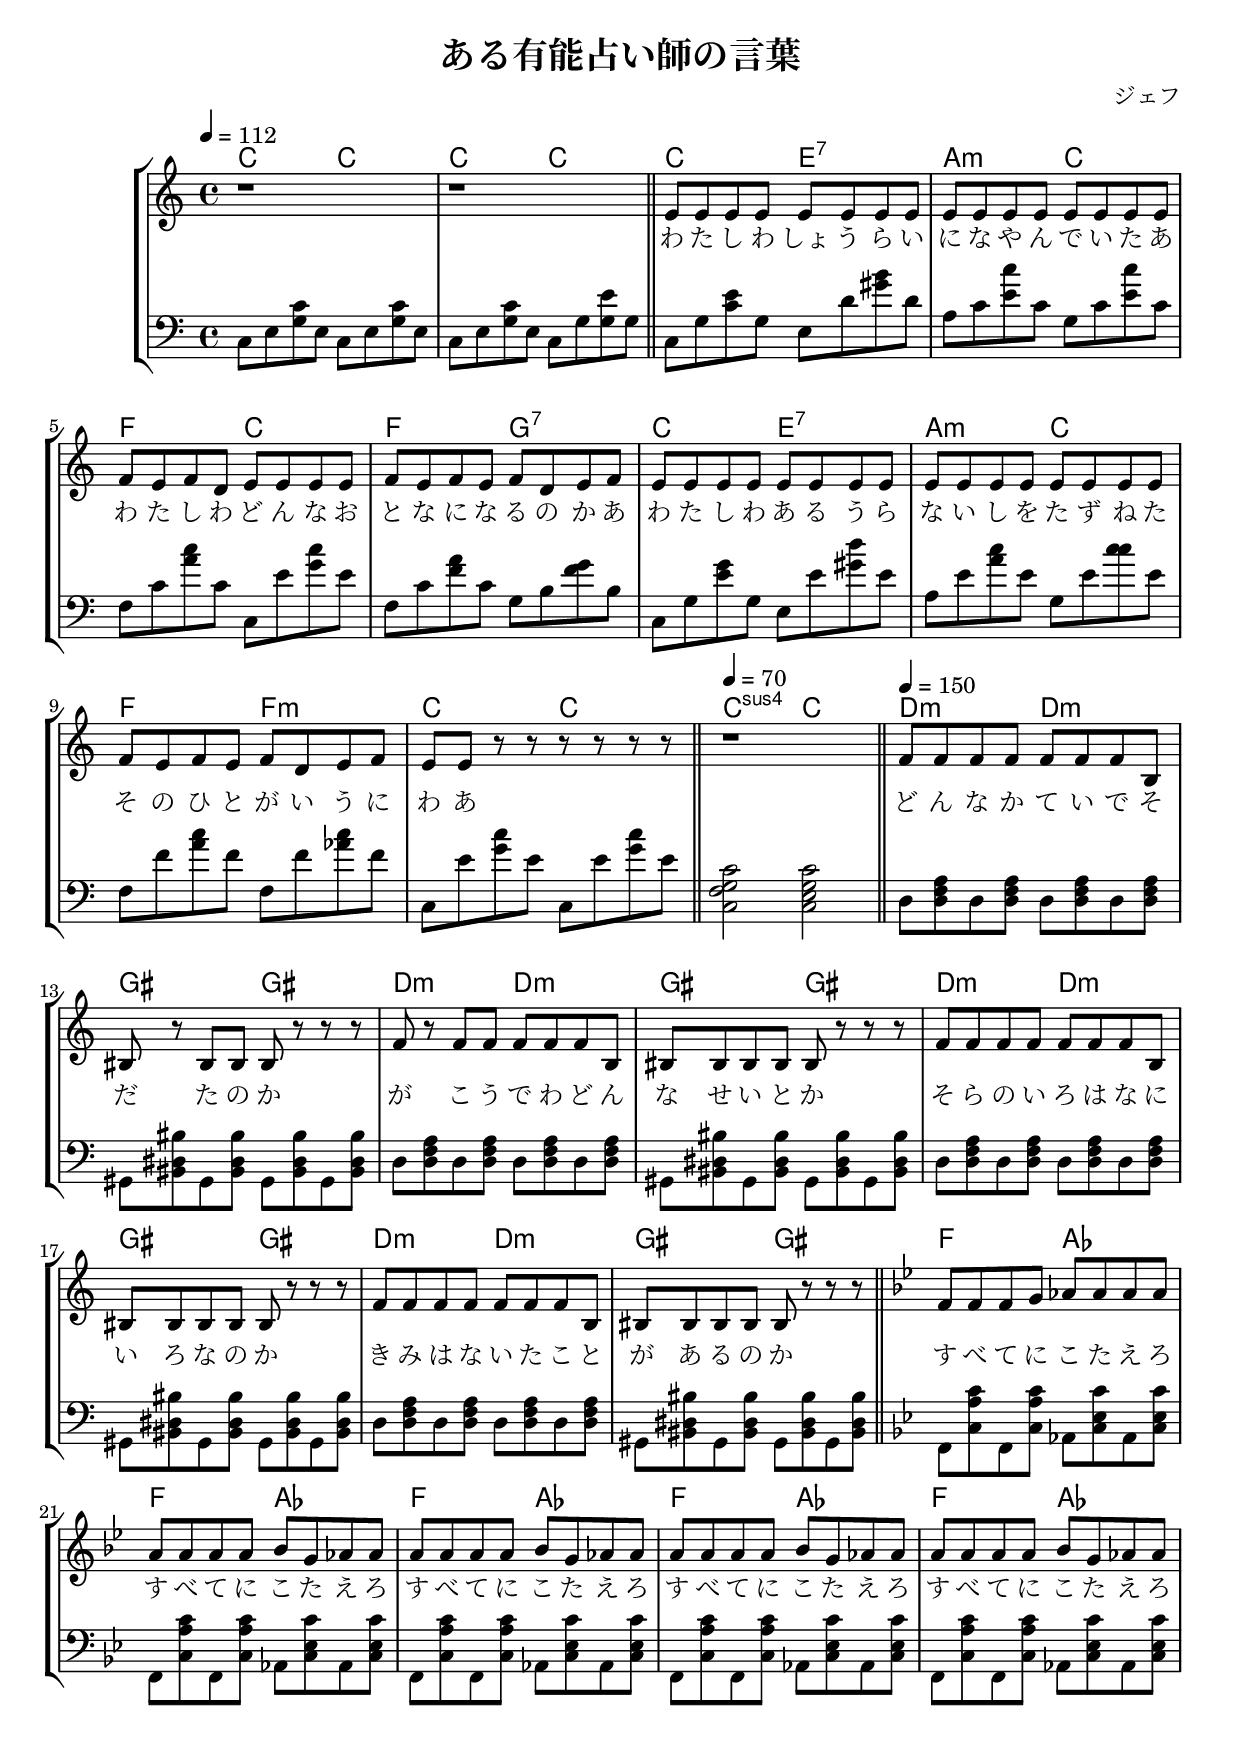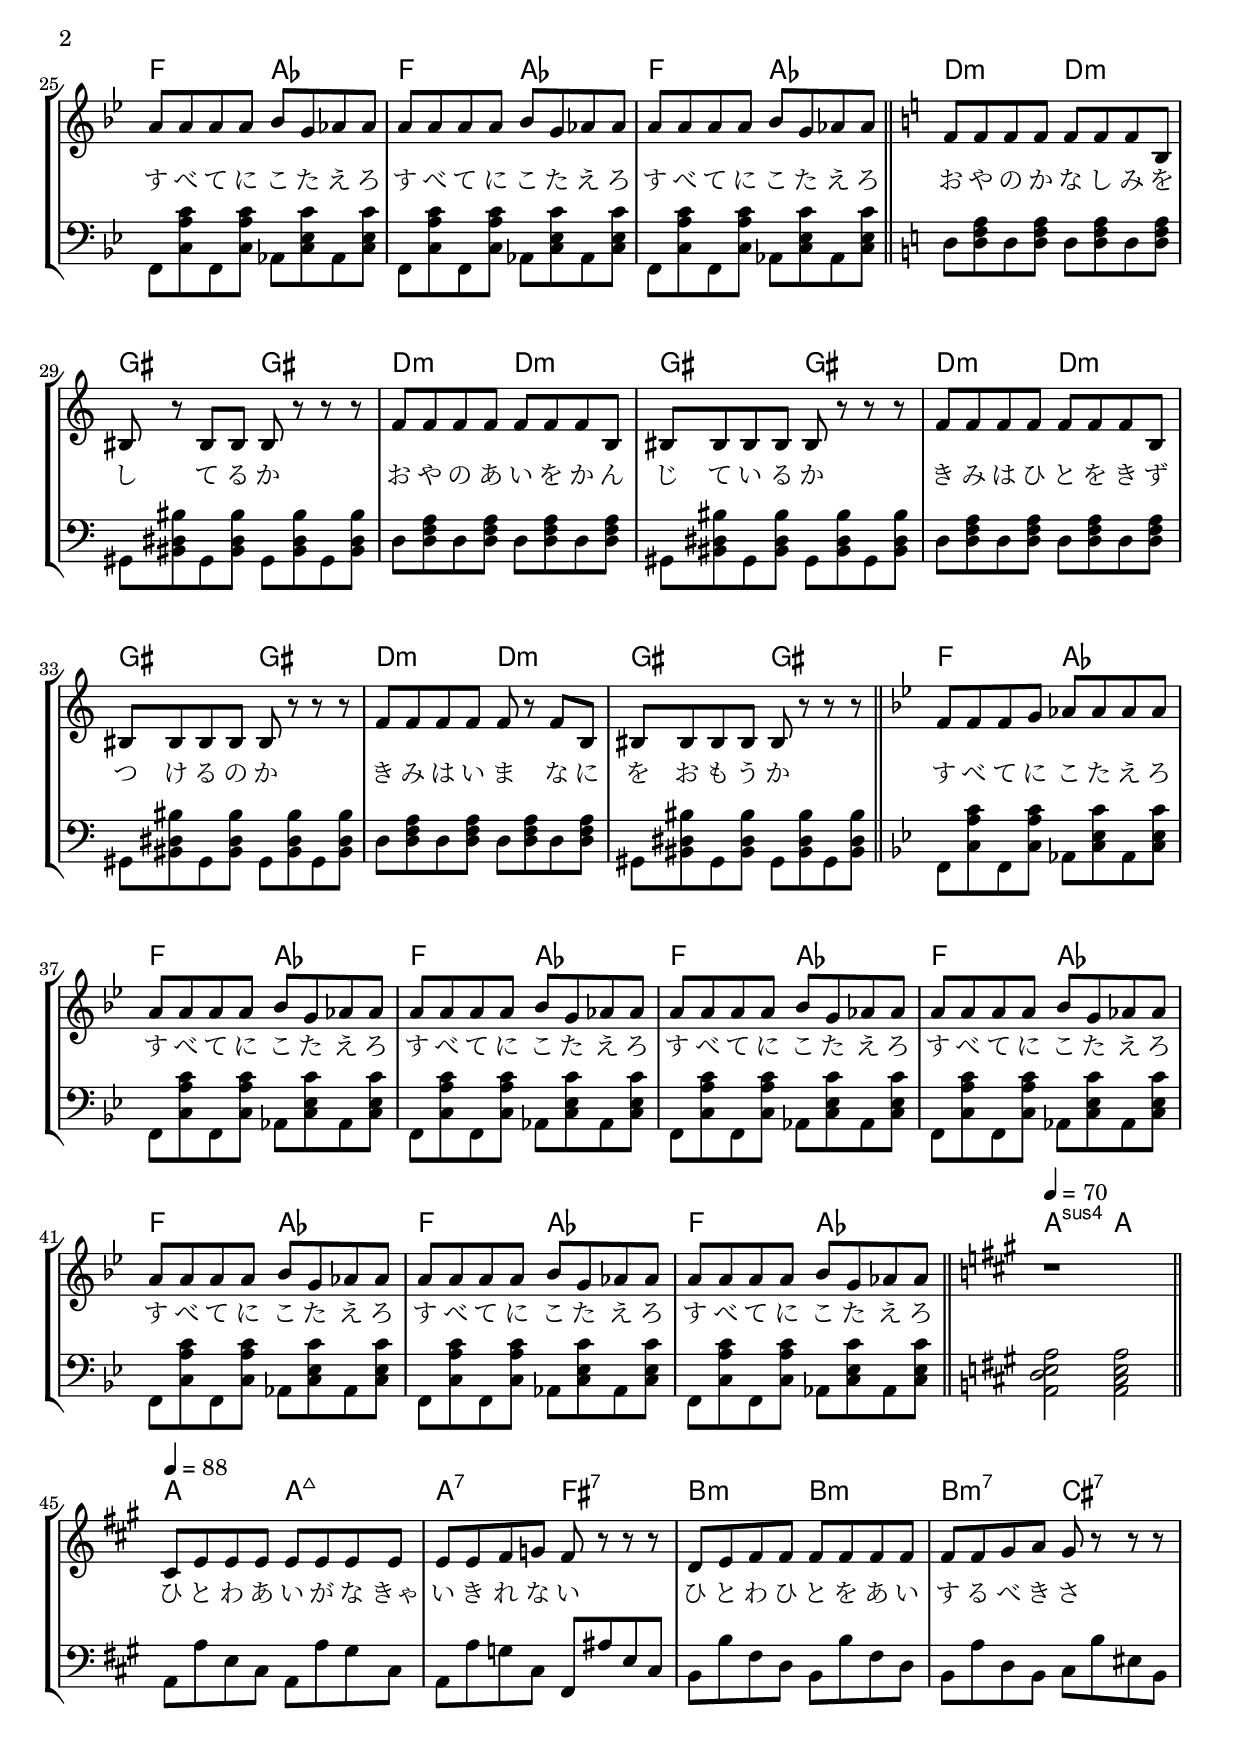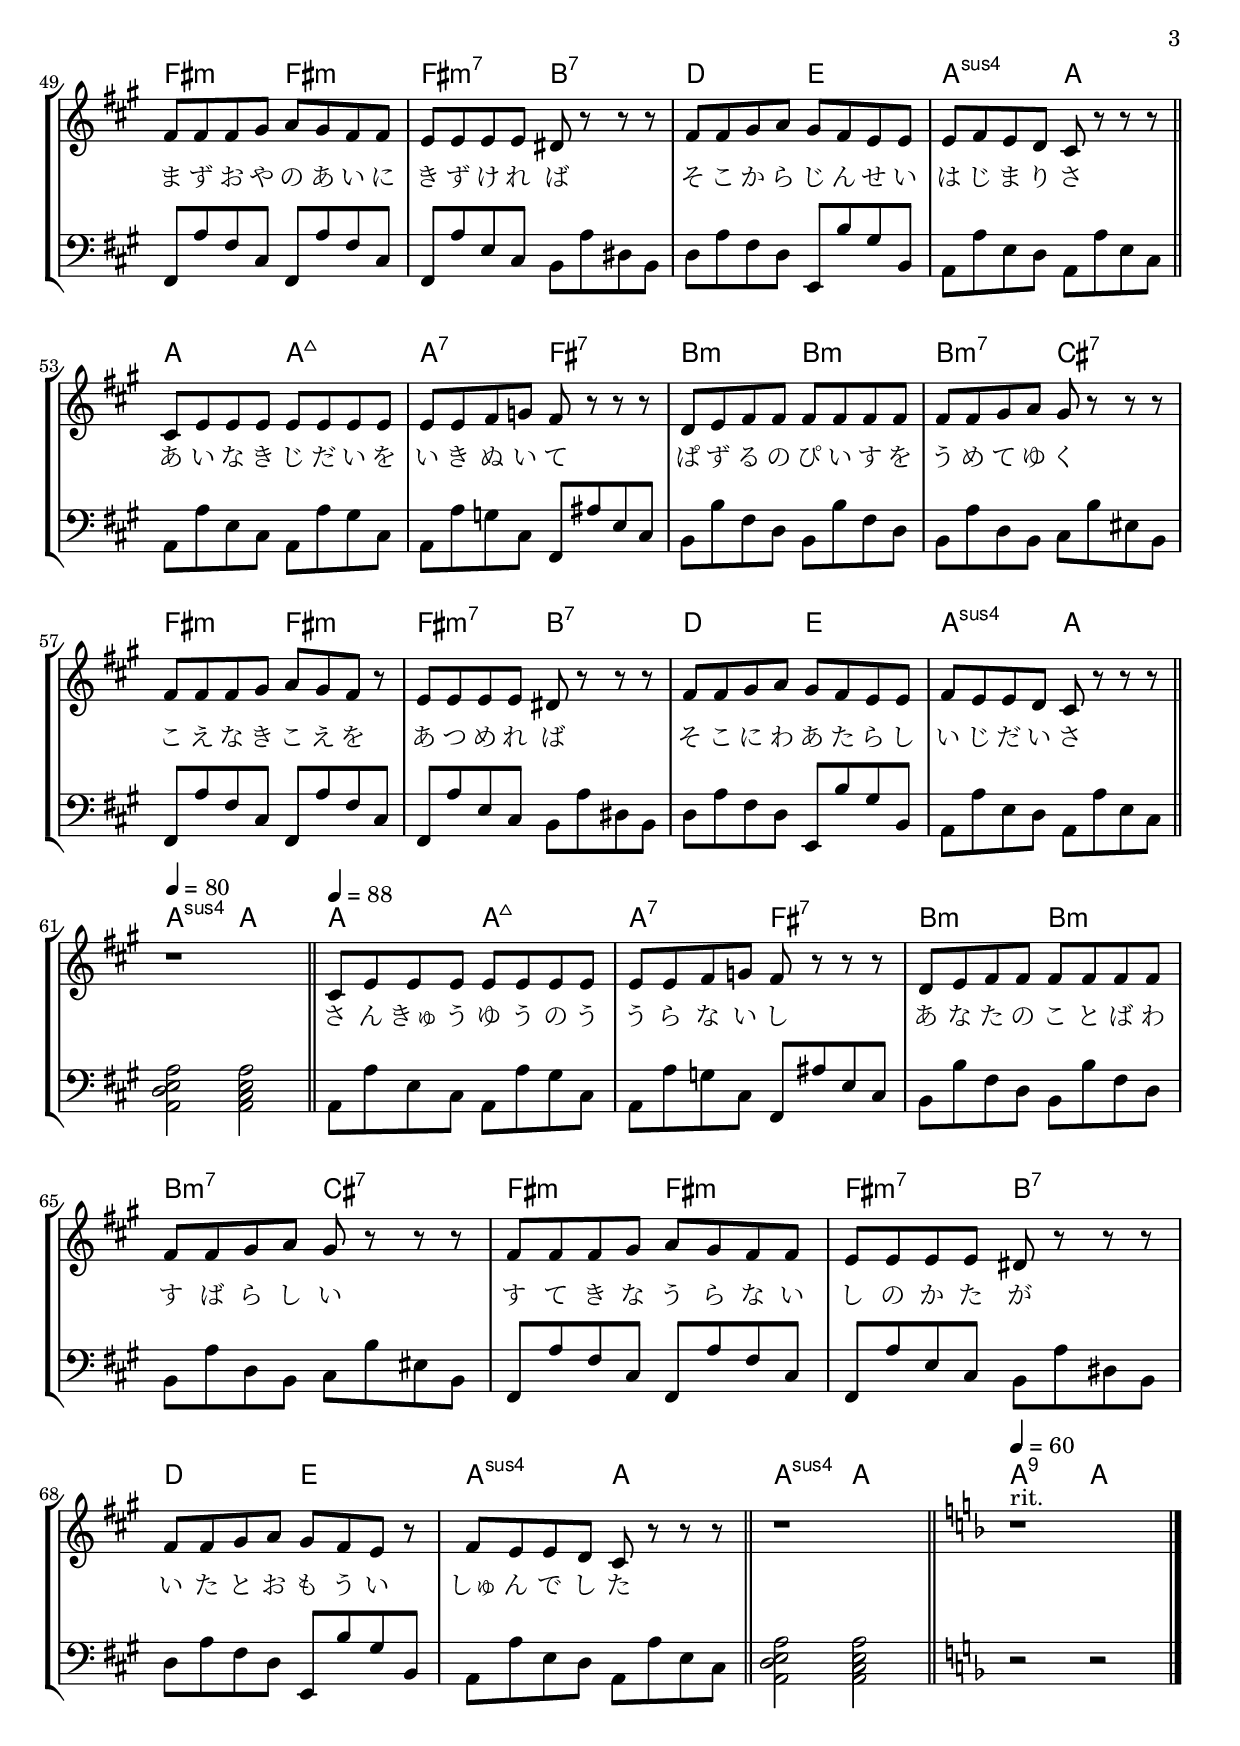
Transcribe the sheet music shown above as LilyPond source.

\version "2.12.1"

\header {
	title = \markup {ある有能占い師の言葉}
	composer = \markup \center-column {ジェフ}
}

harmony = \chordmode {
	c2 c c c 

	c e:7 a:m c f c f g:7 c e:7 a:m c f f:m c c 

	c:sus4 c 

	d:m d:m gis gis d:m d:m gis gis d:m d:m gis gis d:m d:m gis gis 

	f as f as f as f as f as f as f as f as 

	d:m d:m gis gis d:m d:m gis gis d:m d:m gis gis d:m d:m gis gis 

	f as f as f as f as f as f as f as f as 

	a:sus4 a 

	a a:maj7 a:7 fis:7 b:m b:m b:min7 cis:7 fis:m fis:m fis:min7 b:7 d e a:sus4 a 

	a a:maj7 a:7 fis:7 b:m b:m b:min7 cis:7 fis:m fis:m fis:min7 b:7 d e a:sus4 a 

	a:sus4 a 

	a a:maj7 a:7 fis:7 b:m b:m b:min7 cis:7 fis:m fis:m fis:min7 b:7 d e a:sus4 a 

	a:sus4 a 

	a:9 a 
}

melody = {
	\key c \major
	\tempo 4 = 112
	r1 | r1   
	\set Staff.midiInstrument = #"fss0.35"
	 e'8  e'8  e'8  e'8  e'8  e'8  e'8  e'8 
	e'8  e'8  e'8  e'8  e'8  e'8  e'8  e'8 
	f'8  e'8  f'8  d'8  e'8  e'8  e'8  e'8 
	f'8  e'8  f'8  e'8  f'8  d'8  e'8  f'8 
	e'8  e'8  e'8  e'8  e'8  e'8  e'8  e'8 
	e'8  e'8  e'8  e'8  e'8  e'8  e'8  e'8 
	f'8  e'8  f'8  e'8  f'8  d'8  e'8  f'8 
	e'8  e'8  r8  r8  r8  r8  r8  r8
	\tempo 4 = 70
	r1   
	\set Staff.midiInstrument = #"fss0.6"
		\tempo 4 = 150
 f'8  f'8  f'8  f'8  f'8  f'8  f'8  b8 
	bis8  r8  bis8  bis8  bis8  r8  r8  r8 
	f'8  r8  f'8  f'8  f'8  f'8  f'8  b8 
	bis8  bis8  bis8  bis8  bis8  r8  r8  r8 
	f'8  f'8  f'8  f'8  f'8  f'8  f'8  b8 
	bis8  bis8  bis8  bis8  bis8  r8  r8  r8 
	f'8  f'8  f'8  f'8  f'8  f'8  f'8  b8 
	bis8  bis8  bis8  bis8  bis8  r8  r8  r8
	\set Staff.midiInstrument = #"fss0.6"
		\key bes \major
 f'8  f'8  f'8  g'8  as'8  as'8  as'8  as'8 
	a'8  a'8  a'8  a'8  bes'8  g'8  as'8  as'8 
	a'8  a'8  a'8  a'8  bes'8  g'8  as'8  as'8 
	a'8  a'8  a'8  a'8  bes'8  g'8  as'8  as'8 
	a'8  a'8  a'8  a'8  bes'8  g'8  as'8  as'8 
	a'8  a'8  a'8  a'8  bes'8  g'8  as'8  as'8 
	a'8  a'8  a'8  a'8  bes'8  g'8  as'8  as'8 
	a'8  a'8  a'8  a'8  bes'8  g'8  as'8  as'8
	\set Staff.midiInstrument = #"fss0.6"
		\key c \major
 f'8  f'8  f'8  f'8  f'8  f'8  f'8  b8 
	bis8  r8  bis8  bis8  bis8  r8  r8  r8 
	f'8  f'8  f'8  f'8  f'8  f'8  f'8  b8 
	bis8  bis8  bis8  bis8  bis8  r8  r8  r8 
	f'8  f'8  f'8  f'8  f'8  f'8  f'8  b8 
	bis8  bis8  bis8  bis8  bis8  r8  r8  r8 
	f'8  f'8  f'8  f'8  f'8  r8  f'8  b8 
	bis8  bis8  bis8  bis8  bis8  r8  r8  r8
	\set Staff.midiInstrument = #"fss0.6"
		\key bes \major
 f'8  f'8  f'8  g'8  as'8  as'8  as'8  as'8 
	a'8  a'8  a'8  a'8  bes'8  g'8  as'8  as'8 
	a'8  a'8  a'8  a'8  bes'8  g'8  as'8  as'8 
	a'8  a'8  a'8  a'8  bes'8  g'8  as'8  as'8 
	a'8  a'8  a'8  a'8  bes'8  g'8  as'8  as'8 
	a'8  a'8  a'8  a'8  bes'8  g'8  as'8  as'8 
	a'8  a'8  a'8  a'8  bes'8  g'8  as'8  as'8 
	a'8  a'8  a'8  a'8  bes'8  g'8  as'8  as'8
	\key a \major
	\tempo 4 = 70
	r1   
	\set Staff.midiInstrument = #"fss0.5"
		\tempo 4 = 88
 cis'8  e'8  e'8  e'8  e'8  e'8  e'8  e'8 
	e'8  e'8  fis'8  g'8  fis'8  r8  r8  r8 
	d'8  e'8  fis'8  fis'8  fis'8  fis'8  fis'8  fis'8 
	fis'8  fis'8  gis'8  a'8  gis'8  r8  r8  r8 
	fis'8  fis'8  fis'8  gis'8  a'8  gis'8  fis'8  fis'8 
	e'8  e'8  e'8  e'8  dis'8  r8  r8  r8 
	fis'8  fis'8  gis'8  a'8  gis'8  fis'8  e'8  e'8 
	e'8  fis'8  e'8  d'8  cis'8  r8  r8  r8
	\set Staff.midiInstrument = #"fss0.5"
	 cis'8  e'8  e'8  e'8  e'8  e'8  e'8  e'8 
	e'8  e'8  fis'8  g'8  fis'8  r8  r8  r8 
	d'8  e'8  fis'8  fis'8  fis'8  fis'8  fis'8  fis'8 
	fis'8  fis'8  gis'8  a'8  gis'8  r8  r8  r8 
	fis'8  fis'8  fis'8  gis'8  a'8  gis'8  fis'8  r8 
	e'8  e'8  e'8  e'8  dis'8  r8  r8  r8 
	fis'8  fis'8  gis'8  a'8  gis'8  fis'8  e'8  e'8 
	fis'8  e'8  e'8  d'8  cis'8  r8  r8  r8
	\tempo 4 = 80
	r1   
	\set Staff.midiInstrument = #"fss0.35"
		\tempo 4 = 88
 cis'8  e'8  e'8  e'8  e'8  e'8  e'8  e'8 
	e'8  e'8  fis'8  g'8  fis'8  r8  r8  r8 
	d'8  e'8  fis'8  fis'8  fis'8  fis'8  fis'8  fis'8 
	fis'8  fis'8  gis'8  a'8  gis'8  r8  r8  r8 
	fis'8  fis'8  fis'8  gis'8  a'8  gis'8  fis'8  fis'8 
	e'8  e'8  e'8  e'8  dis'8  r8  r8  r8 
	fis'8  fis'8  gis'8  a'8  gis'8  fis'8  e'8  r8 
	fis'8  e'8  e'8  d'8  cis'8  r8  r8  r8
	r1   
	\key f \major
	\tempo 4 = 60
	r1^"rit." \bar "|."
}

words = \lyricmode {
	
	わ  た  し  わ  しょ  う  ら  い  に  な  や  ん  で  い  た  あ  わ  た  し  わ  ど  ん  な  お  と  な  に  な  る  の  か  あ  わ  た  し  わ  あ  る  う  ら  な  い  し  を  た  ず  ね  た  そ  の  ひ  と  が  い  う  に  わ  あ  
	
	ど  ん  な  か  て  い  で  そ  だ  た  の  か  が  こ  う  で  わ  ど  ん  な  せ  い  と  か  そ  ら  の  い  ろ  は  な  に  い  ろ  な  の  か  き  み  は  な  い  た  こ  と  が  あ  る  の  か  
	す  べ  て  に  こ  た  え  ろ  す  べ  て  に  こ  た  え  ろ  す  べ  て  に  こ  た  え  ろ  す  べ  て  に  こ  た  え  ろ  す  べ  て  に  こ  た  え  ろ  す  べ  て  に  こ  た  え  ろ  す  べ  て  に  こ  た  え  ろ  す  べ  て  に  こ  た  え  ろ  
	お  や  の  か  な  し  み  を  し  て  る  か  お  や  の  あ  い  を  か  ん  じ  て  い  る  か  き  み  は  ひ  と  を  き  ず  つ  け  る  の  か  き  み  は  い  ま  な  に  を  お  も  う  か  
	す  べ  て  に  こ  た  え  ろ  す  べ  て  に  こ  た  え  ろ  す  べ  て  に  こ  た  え  ろ  す  べ  て  に  こ  た  え  ろ  す  べ  て  に  こ  た  え  ろ  す  べ  て  に  こ  た  え  ろ  す  べ  て  に  こ  た  え  ろ  す  べ  て  に  こ  た  え  ろ  
	
	ひ  と  わ  あ  い  が  な  きゃ  い  き  れ  な  い  ひ  と  わ  ひ  と  を  あ  い  す  る  べ  き  さ  ま  ず  お  や  の  あ  い  に  き  ず  け  れ  ば  そ  こ  か  ら  じ  ん  せ  い  は  じ  ま  り  さ  
	あ  い  な  き  じ  だ  い  を  い  き  ぬ  い  て  ぱ  ず  る  の  ぴ  い  す  を  う  め  て  ゆ  く  こ  え  な  き  こ  え  を  あ  つ  め  れ  ば  そ  こ  に  わ  あ  た  ら  し  い  じ  だ  い  さ  
	
	さ  ん  きゅ  う  ゆ  う  の  う  う  ら  な  い  し  あ  な  た  の  こ  と  ば  わ  す  ば  ら  し  い  す  て  き  な  う  ら  な  い  し  の  か  た  が  い  た  と  お  も  う  い  しゅ  ん  で  し  た  
	
	
}

tempochange = {
	\tempo 4 = 112
	r1 | r1 \bar "||"
	\tempo 4 = 112
	r1 | r1 | r1 | r1 | r1 | r1 | r1 | r1 \bar "||"
	\tempo 4 = 70
	r1 \bar "||"
	\tempo 4 = 150
	r1 | r1 | r1 | r1 | r1 | r1 | r1 | r1 \bar "||"
	\tempo 4 = 150
	r1 | r1 | r1 | r1 | r1 | r1 | r1 | r1 \bar "||"
	\tempo 4 = 150
	r1 | r1 | r1 | r1 | r1 | r1 | r1 | r1 \bar "||"
	\tempo 4 = 150
	r1 | r1 | r1 | r1 | r1 | r1 | r1 | r1 \bar "||"
	\tempo 4 = 70
	r1 \bar "||"
	\tempo 4 = 88
	r1 | r1 | r1 | r1 | r1 | r1 | r1 | r1 \bar "||"
	\tempo 4 = 88
	r1 | r1 | r1 | r1 | r1 | r1 | r1 | r1 \bar "||"
	\tempo 4 = 80
	r1 \bar "||"
	\tempo 4 = 88
	r1 | r1 | r1 | r1 | r1 | r1 | r1 | r1 \bar "||"
	\tempo 4 = 88
	r1 \bar "||"
	\tempo 4 = 60
	\tempo 4 = 45 r2 \tempo 4 = 40 r2 \bar "|."
}

mainacc = {
	\clef bass
	\set Staff.midiInstrument = #"Acoustic Guitar (steel)"
	\key c \major
	\tempo 4 = 112
	c8 e <g c'> e
	c8 e <g c'> e
	c8 e <g c'> e
	c8 g <g e'> g
	\bar "||"

	\set Staff.midiInstrument = #"Acoustic Guitar (steel)"
	c8 g <c' e'> g
	e8 d' <gis' b'> d'
	a8 c' <e' c''> c'
	g8 c' <e' c''> c'
	f8 c' <a' c''> c'
	c8 e' <g' c''> e'
	f8 c' <f' a'> c'
	g8 b <f' g'> b
	c8 g <e' g'> g
	e8 e' <gis' d''> e'
	a8 e' <a' c''> e'
	g8 e' <c'' c''> e'
	f8 f' <a' c''> f'
	f8 f' <as' c''> f'
	c8 e' <g' c''> e'
	c8 e' <g' c''> e'
	\bar "||"

	\set Staff.midiInstrument = #"Acoustic Guitar (steel)"
	\tempo 4 = 70
	<c f g c'>2
	<c e g c'>2
	\bar "||"

	\set Staff.midiInstrument = #"Distorted Guitar"
	\tempo 4 = 150
	d8 <d f a> d <d f a>
	d8 <d f a> d <d f a>
	gis,8 <bis, dis bis> gis, <bis, dis bis>
	gis,8 <bis, dis bis> gis, <bis, dis bis>
	d8 <d f a> d <d f a>
	d8 <d f a> d <d f a>
	gis,8 <bis, dis bis> gis, <bis, dis bis>
	gis,8 <bis, dis bis> gis, <bis, dis bis>
	d8 <d f a> d <d f a>
	d8 <d f a> d <d f a>
	gis,8 <bis, dis bis> gis, <bis, dis bis>
	gis,8 <bis, dis bis> gis, <bis, dis bis>
	d8 <d f a> d <d f a>
	d8 <d f a> d <d f a>
	gis,8 <bis, dis bis> gis, <bis, dis bis>
	gis,8 <bis, dis bis> gis, <bis, dis bis>
	\bar "||"

	\set Staff.midiInstrument = #"Distorted Guitar"
	\key bes \major
	f,8 <c a c'> f, <c a c'>
	as,8 <c es c'> as, <c es c'>
	f,8 <c a c'> f, <c a c'>
	as,8 <c es c'> as, <c es c'>
	f,8 <c a c'> f, <c a c'>
	as,8 <c es c'> as, <c es c'>
	f,8 <c a c'> f, <c a c'>
	as,8 <c es c'> as, <c es c'>
	f,8 <c a c'> f, <c a c'>
	as,8 <c es c'> as, <c es c'>
	f,8 <c a c'> f, <c a c'>
	as,8 <c es c'> as, <c es c'>
	f,8 <c a c'> f, <c a c'>
	as,8 <c es c'> as, <c es c'>
	f,8 <c a c'> f, <c a c'>
	as,8 <c es c'> as, <c es c'>
	\bar "||"

	\set Staff.midiInstrument = #"Distorted Guitar"
	\key c \major
	d8 <d f a> d <d f a>
	d8 <d f a> d <d f a>
	gis,8 <bis, dis bis> gis, <bis, dis bis>
	gis,8 <bis, dis bis> gis, <bis, dis bis>
	d8 <d f a> d <d f a>
	d8 <d f a> d <d f a>
	gis,8 <bis, dis bis> gis, <bis, dis bis>
	gis,8 <bis, dis bis> gis, <bis, dis bis>
	d8 <d f a> d <d f a>
	d8 <d f a> d <d f a>
	gis,8 <bis, dis bis> gis, <bis, dis bis>
	gis,8 <bis, dis bis> gis, <bis, dis bis>
	d8 <d f a> d <d f a>
	d8 <d f a> d <d f a>
	gis,8 <bis, dis bis> gis, <bis, dis bis>
	gis,8 <bis, dis bis> gis, <bis, dis bis>
	\bar "||"

	\set Staff.midiInstrument = #"Distorted Guitar"
	\key bes \major
	f,8 <c a c'> f, <c a c'>
	as,8 <c es c'> as, <c es c'>
	f,8 <c a c'> f, <c a c'>
	as,8 <c es c'> as, <c es c'>
	f,8 <c a c'> f, <c a c'>
	as,8 <c es c'> as, <c es c'>
	f,8 <c a c'> f, <c a c'>
	as,8 <c es c'> as, <c es c'>
	f,8 <c a c'> f, <c a c'>
	as,8 <c es c'> as, <c es c'>
	f,8 <c a c'> f, <c a c'>
	as,8 <c es c'> as, <c es c'>
	f,8 <c a c'> f, <c a c'>
	as,8 <c es c'> as, <c es c'>
	f,8 <c a c'> f, <c a c'>
	as,8 <c es c'> as, <c es c'>
	\bar "||"

	\set Staff.midiInstrument = #"Acoustic Guitar (steel)"
	\key a \major
	\tempo 4 = 70
	<a, d e a>2
	<a, cis e a>2
	\bar "||"

	\set Staff.midiInstrument = #"Acoustic Guitar (steel)"
	\tempo 4 = 88
	a,8 a e cis
	a,8 a gis cis
	a,8 a g cis
	fis,8 ais e cis
	b,8 b fis d
	b,8 b fis d
	b,8 a d b,
	cis8 b eis b,
	fis,8 a fis cis
	fis,8 a fis cis
	fis,8 a e cis
	b,8 a dis b,
	d8 a fis d
	e,8 b gis b,
	a,8 a e d
	a,8 a e cis
	\bar "||"

	\set Staff.midiInstrument = #"Acoustic Guitar (steel)"
	a,8 a e cis
	a,8 a gis cis
	a,8 a g cis
	fis,8 ais e cis
	b,8 b fis d
	b,8 b fis d
	b,8 a d b,
	cis8 b eis b,
	fis,8 a fis cis
	fis,8 a fis cis
	fis,8 a e cis
	b,8 a dis b,
	d8 a fis d
	e,8 b gis b,
	a,8 a e d
	a,8 a e cis
	\bar "||"

	\set Staff.midiInstrument = #"Viola"
	\tempo 4 = 80
	<a, d e a>2
	<a, cis e a>2
	\bar "||"

	\set Staff.midiInstrument = #"Acoustic Guitar (steel)"
	\tempo 4 = 88
	a,8 a e cis
	a,8 a gis cis
	a,8 a g cis
	fis,8 ais e cis
	b,8 b fis d
	b,8 b fis d
	b,8 a d b,
	cis8 b eis b,
	fis,8 a fis cis
	fis,8 a fis cis
	fis,8 a e cis
	b,8 a dis b,
	d8 a fis d
	e,8 b gis b,
	a,8 a e d
	a,8 a e cis
	\bar "||"

	\set Staff.midiInstrument = #"Acoustic Guitar (steel)"
	<a, d e a>2
	<a, cis e a>2
	\bar "||"

	\set Staff.midiInstrument = #"Acoustic Guitar (steel)"
	\key f \major
	\tempo 4 = 60
	r2
	r2
	\bar "|."
}

subacc = {
	\clef bass
	\set Staff.midiInstrument = #"Concertina"
	\key c \major
	\tempo 4 = 112
	r2
	r2
	r2
	r2
	\bar "||"

	\set Staff.midiInstrument = #"Concertina"
	r2
	r2
	r2
	r2
	r2
	r2
	r2
	r2
	r2
	r2
	r2
	r2
	r2
	r2
	r2
	r2
	\bar "||"

	\set Staff.midiInstrument = #"Concertina"
	\tempo 4 = 70
	r2
	r2
	\bar "||"

	\set Staff.midiInstrument = #"Overdriven Guitar"
	\tempo 4 = 150
	r2
	r2
	r2
	r2
	r2
	r2
	r2
	r2
	r2
	r2
	r2
	r2
	r2
	r2
	r2
	r2
	\bar "||"

	\set Staff.midiInstrument = #"Overdriven Guitar"
	\key bes \major
	<f, c a c'>2
	<as, c es c'>2
	<f, c a c'>2
	<as, c es c'>2
	<f, c a c'>2
	<as, c es c'>2
	<f, c a c'>2
	<as, c es c'>2
	<f, c a c'>2
	<as, c es c'>2
	<f, c a c'>2
	<as, c es c'>2
	<f, c a c'>2
	<as, c es c'>2
	<f, c a c'>2
	<as, c es c'>2
	\bar "||"

	\set Staff.midiInstrument = #"Overdriven Guitar"
	\key c \major
	r2
	r2
	r2
	r2
	r2
	r2
	r2
	r2
	r2
	r2
	r2
	r2
	r2
	r2
	r2
	r2
	\bar "||"

	\set Staff.midiInstrument = #"Overdriven Guitar"
	\key bes \major
	<f, c a c'>2
	<as, c es c'>2
	<f, c a c'>2
	<as, c es c'>2
	<f, c a c'>2
	<as, c es c'>2
	<f, c a c'>2
	<as, c es c'>2
	<f, c a c'>2
	<as, c es c'>2
	<f, c a c'>2
	<as, c es c'>2
	<f, c a c'>2
	<as, c es c'>2
	<f, c a c'>2
	<as, c es c'>2
	\bar "||"

	\set Staff.midiInstrument = #"Acoustic Guitar (steel)"
	\key a \major
	\tempo 4 = 70
	r2
	r2
	\bar "||"

	\set Staff.midiInstrument = #"Acoustic Guitar (steel)"
	\tempo 4 = 88
	<a, cis e a>2
	<a, cis gis a>2
	<a, cis g a>2
	<fis, cis e ais>2
	<b, d fis b>2
	<b, d fis b>2
	<b, b, d a>2
	<cis b, eis b>2
	<fis, cis fis a>2
	<fis, cis fis a>2
	<fis, cis e a>2
	<b, b, dis a>2
	<d d fis a>2
	<e, b, gis b>2
	<a, d e a>2
	<a, cis e a>2
	\bar "||"

	\set Staff.midiInstrument = #"Acoustic Guitar (steel)"
	<a, cis e a>2
	<a, cis gis a>2
	<a, cis g a>2
	<fis, cis e ais>2
	<b, d fis b>2
	<b, d fis b>2
	<b, b, d a>2
	<cis b, eis b>2
	<fis, cis fis a>2
	<fis, cis fis a>2
	<fis, cis e a>2
	<b, b, dis a>2
	<d d fis a>2
	<e, b, gis b>2
	<a, d e a>2
	<a, cis e a>2
	\bar "||"

	\set Staff.midiInstrument = #"Viola"
	\tempo 4 = 80
	r2
	r2
	\bar "||"

	\set Staff.midiInstrument = #"Viola"
	\tempo 4 = 88
	<a, cis e a>2
	<a, cis gis a>2
	<a, cis g a>2
	<fis, cis e ais>2
	<b, d fis b>2
	<b, d fis b>2
	<b, b, d a>2
	<cis b, eis b>2
	<fis, cis fis a>2
	<fis, cis fis a>2
	<fis, cis e a>2
	<b, b, dis a>2
	<d d fis a>2
	<e, b, gis b>2
	<a, d e a>2
	<a, cis e a>2
	\bar "||"

	\set Staff.midiInstrument = #"Viola"
	<a, d e a>2
	<a, cis e a>2
	\bar "||"

	\set Staff.midiInstrument = #"Viola"
	\key f \major
	\tempo 4 = 60
	<a g cis' g'>2
	<a cis' e' a'>2
	\bar "|."
}

percA = {
	\drummode {
	r1 |r1 \bar "||"
	r1 |r1 |r1 |r1 |r1 |r1 |r1 |r1 \bar "||"
	r1 \bar "||"
	r8 hho8 hho8 hho8 hho8 hho8 hho8 hho8  |hho8 hho8 hho8 hho8 hho8 hho8 hho8 hho8  |r8 hho8 hho8 hho8 hho8 hho8 hho8 hho8  |hho8 hho8 hho8 hho8 hho2  |r8 hho8 hho8 hho8 hho8 hho8 hho8 hho8  |hho8 hho8 hho8 hho8 hho8 hho8 hho8 hho8  |r8 hho8 hho8 hho8 hho8 hho8 hho8 hho8  |hho8 hho8 hho2.  \bar "||"
	r8 hho8 hho8 hho8 hho8 hho8 hho8 hho8  |hho8 hho8 hho8 hho8 hho8 hho8 hho8 hho8  |r8 hho8 hho8 hho8 hho8 hho8 hho8 hho8  |hho8 hho8 hho8 hho8 hho2  |r8 hho8 hho8 hho8 hho8 hho8 hho8 hho8  |hho8 hho8 hho8 hho8 hho8 hho8 hho8 hho8  |r8 hho8 hho8 hho8 hho8 hho8 hho8 hho8  |hho8 hho8 hho2.  \bar "||"
	r8 hho8 hho8 hho8 hho8 hho8 hho8 hho8  |hho8 hho8 hho8 hho8 hho8 hho8 hho8 hho8  |r8 hho8 hho8 hho8 hho8 hho8 hho8 hho8  |hho8 hho8 hho8 hho8 hho2  |r8 hho8 hho8 hho8 hho8 hho8 hho8 hho8  |hho8 hho8 hho8 hho8 hho8 hho8 hho8 hho8  |r8 hho8 hho8 hho8 hho8 hho8 hho8 hho8  |hho8 hho8 hho2.  \bar "||"
	r8 hho8 hho8 hho8 hho8 hho8 hho8 hho8  |hho8 hho8 hho8 hho8 hho8 hho8 hho8 hho8  |r8 hho8 hho8 hho8 hho8 hho8 hho8 hho8  |hho8 hho8 hho8 hho8 hho2  |r8 hho8 hho8 hho8 hho8 hho8 hho8 hho8  |hho8 hho8 hho8 hho8 hho8 hho8 hho8 hho8  |r8 hho8 hho8 hho8 hho8 hho8 hho8 hho8  |hho8 hho8 hho2.  \bar "||"
	r1 \bar "||"
	r1 |r1 |r1 |r1 |r1 |r1 |r1 |r1 \bar "||"
	r1 |r1 |r1 |r1 |r1 |r1 |r1 |r1 \bar "||"
	r1 \bar "||"
	r1 |r1 |r1 |r1 |r1 |r1 |r1 |r1 \bar "||"
	r1 \bar "||"
	r1 \bar "|."
	}
}

percB = {
	\drummode {
	r1 |r1 \bar "||"
	r1 |r1 |r1 |r1 |r1 |r1 |r1 |r1 \bar "||"
	r1 \bar "||"
	r8 sn4 sn4 sn4 sn8  |r8 sn4 sn4 sn4 sn8  |r8 sn4 sn4 sn4 sn8  |r8 sn4 sn8 sn8 sn16 sn4 r16  |r8 sn4 sn4 sn4 sn8  |r8 sn4 sn4 sn4 sn8  |r8 sn4 sn4 sn4 sn8  |r8 sn8. sn16 sn8 sn16 sn16 sn16 sn8. sn8  \bar "||"
	r8 sn4 sn4 sn4 sn8  |r8 sn4 sn4 sn4 sn8  |r8 sn4 sn4 sn4 sn8  |r8 sn4 sn8 sn8 sn16 sn4 r16  |r8 sn4 sn4 sn4 sn8  |r8 sn4 sn4 sn4 sn8  |r8 sn4 sn4 sn4 sn8  |r8 sn8. sn16 sn8 sn16 sn16 sn16 sn8. sn8  \bar "||"
	r8 sn4 sn4 sn4 sn8  |r8 sn4 sn4 sn4 sn8  |r8 sn4 sn4 sn4 sn8  |r8 sn4 sn8 sn8 sn16 sn4 r16  |r8 sn4 sn4 sn4 sn8  |r8 sn4 sn4 sn4 sn8  |r8 sn4 sn4 sn4 sn8  |r8 sn8. sn16 sn8 sn16 sn16 sn16 sn8. sn8  \bar "||"
	r8 sn4 sn4 sn4 sn8  |r8 sn4 sn4 sn4 sn8  |r8 sn4 sn4 sn4 sn8  |r8 sn4 sn8 sn8 sn16 sn4 r16  |r8 sn4 sn4 sn4 sn8  |r8 sn4 sn4 sn4 sn8  |r8 sn4 sn4 sn4 sn8  |r8 sn8. sn16 sn8 sn16 sn16 sn16 sn8. sn8  \bar "||"
	r1 \bar "||"
	r1 |r1 |r1 |r1 |r1 |r1 |r1 |r1 \bar "||"
	r1 |r1 |r1 |r1 |r1 |r1 |r1 |r1 \bar "||"
	r1 \bar "||"
	r1 |r1 |r1 |r1 |r1 |r1 |r1 |r1 \bar "||"
	r1 \bar "||"
	r1 \bar "|."
	}
}

percC = {
	\drummode {
	r1 |r1 \bar "||"
	r1 |r1 |r1 |r1 |r1 |r1 |r1 |r1 \bar "||"
	r1 \bar "||"
	bd4 bd4 bd8. bd8 bd8.  |bd4 bd4 bd8. bd8 bd8.  |bd4 bd4 bd8. bd8 bd8.  |bd4 bd4 r16 bd4. r16  |bd4 bd4 bd8. bd8 bd8.  |bd4 bd4 bd8. bd8 bd8.  |bd4 bd4 bd8. bd8 bd8.  |bd8 bd8 bd8. bd8. bd8 bd8 bd8  \bar "||"
	bd4 bd4 bd8. bd8 bd8.  |bd4 bd4 bd8. bd8 bd8.  |bd4 bd4 bd8. bd8 bd8.  |bd4 bd4 r16 bd4. r16  |bd4 bd4 bd8. bd8 bd8.  |bd4 bd4 bd8. bd8 bd8.  |bd4 bd4 bd8. bd8 bd8.  |bd8 bd8 bd8. bd8. bd8 bd8 bd8  \bar "||"
	bd4 bd4 bd8. bd8 bd8.  |bd4 bd4 bd8. bd8 bd8.  |bd4 bd4 bd8. bd8 bd8.  |bd4 bd4 r16 bd4. r16  |bd4 bd4 bd8. bd8 bd8.  |bd4 bd4 bd8. bd8 bd8.  |bd4 bd4 bd8. bd8 bd8.  |bd8 bd8 bd8. bd8. bd8 bd8 bd8  \bar "||"
	bd4 bd4 bd8. bd8 bd8.  |bd4 bd4 bd8. bd8 bd8.  |bd4 bd4 bd8. bd8 bd8.  |bd4 bd4 r16 bd4. r16  |bd4 bd4 bd8. bd8 bd8.  |bd4 bd4 bd8. bd8 bd8.  |bd4 bd4 bd8. bd8 bd8.  |bd8 bd8 bd8. bd8. bd8 bd8 bd8  \bar "||"
	r1 \bar "||"
	r1 |r1 |r1 |r1 |r1 |r1 |r1 |r1 \bar "||"
	r1 |r1 |r1 |r1 |r1 |r1 |r1 |r1 \bar "||"
	r1 \bar "||"
	r1 |r1 |r1 |r1 |r1 |r1 |r1 |r1 \bar "||"
	r1 \bar "||"
	r1 \bar "|."
	}
}

percD = {
	\drummode {
	r1 |r1 \bar "||"
	r1 |r1 |r1 |r1 |r1 |r1 |r1 |r1 \bar "||"
	r1 \bar "||"
	cymc1  |r1  |cymc1  |r1  |cymc1  |r1  |cymc1  |r1  \bar "||"
	cymc1  |r1  |cymc1  |r1  |cymc1  |r1  |cymc1  |r1  \bar "||"
	cymc1  |r1  |cymc1  |r1  |cymc1  |r1  |cymc1  |r1  \bar "||"
	cymc1  |r1  |cymc1  |r1  |cymc1  |r1  |cymc1  |r1  \bar "||"
	r1 \bar "||"
	r1 |r1 |r1 |r1 |r1 |r1 |r1 |r1 \bar "||"
	r1 |r1 |r1 |r1 |r1 |r1 |r1 |r1 \bar "||"
	r1 \bar "||"
	r1 |r1 |r1 |r1 |r1 |r1 |r1 |r1 \bar "||"
	r1 \bar "||"
	r1 \bar "|."
	}
}

percE = {
	\drummode {
	r1 |r1 \bar "||"
	r1 |r1 |r1 |r1 |r1 |r1 |r1 |r1 \bar "||"
	r1 \bar "||"
	r1 |r1 |r1 |r2. tommh16 tommh8.  |r1 |r1 |r1 |r2. tommh16 tommh8.  \bar "||"
	r1 |r1 |r1 |r2. tommh16 tommh8.  |r1 |r1 |r1 |r2. tommh16 tommh8.  \bar "||"
	r1 |r1 |r1 |r2. tommh16 tommh8.  |r1 |r1 |r1 |r2. tommh16 tommh8.  \bar "||"
	r1 |r1 |r1 |r2. tommh16 tommh8.  |r1 |r1 |r1 |r2. tommh16 tommh8.  \bar "||"
	r1 \bar "||"
	r1 |r1 |r1 |r1 |r1 |r1 |r1 |r1 \bar "||"
	r1 |r1 |r1 |r1 |r1 |r1 |r1 |r1 \bar "||"
	r1 \bar "||"
	r1 |r1 |r1 |r1 |r1 |r1 |r1 |r1 \bar "||"
	r1 \bar "||"
	r1 \bar "|."
	}
}

percF = {
	\drummode {
	r1 | r1 \bar "||"
	r1 | r1 | r1 | r1 | r1 | r1 | r1 | r1 \bar "||"
	r1 \bar "||"
	r1 |r1 |r1 |r2. r8 tomfh16 tomfh16  |r1 |r1 |r1 |r2. r8 tomfh8  \bar "||"
	r1 |r1 |r1 |r2. r8 tomfh16 tomfh16  |r1 |r1 |r1 |r2. r8 tomfh8  \bar "||"
	r1 |r1 |r1 |r2. r8 tomfh16 tomfh16  |r1 |r1 |r1 |r2. r8 tomfh8  \bar "||"
	r1 |r1 |r1 |r2. r8 tomfh16 tomfh16  |r1 |r1 |r1 |r2. r8 tomfh8  \bar "||"
	r1 \bar "||"
	r1 | r1 | r1 | r1 | r1 | r1 | r1 | r1 \bar "||"
	r1 | r1 | r1 | r1 | r1 | r1 | r1 | r1 \bar "||"
	r1 \bar "||"
	r1 | r1 | r1 | r1 | r1 | r1 | r1 | r1 \bar "||"
	r1 \bar "||"
	r1 \bar "|."
	}
}

percG = {
	\drummode {
	r1 | r1 \bar "||"
	r1 | r1 | r1 | r1 | r1 | r1 | r1 | r1 \bar "||"
	r1 \bar "||"
	r1 |r1 |r1 |r1 |r1 |r1 |r1 |r2. tomml16 tomml8.  \bar "||"
	r1 |r1 |r1 |r1 |r1 |r1 |r1 |r2. tomml16 tomml8.  \bar "||"
	r1 |r1 |r1 |r1 |r1 |r1 |r1 |r2. tomml16 tomml8.  \bar "||"
	r1 |r1 |r1 |r1 |r1 |r1 |r1 |r2. tomml16 tomml8.  \bar "||"
	r1 \bar "||"
	r1 | r1 | r1 | r1 | r1 | r1 | r1 | r1 \bar "||"
	r1 | r1 | r1 | r1 | r1 | r1 | r1 | r1 \bar "||"
	r1 \bar "||"
	r1 | r1 | r1 | r1 | r1 | r1 | r1 | r1 \bar "||"
	r1 \bar "||"
	r1 \bar "|."
	}
}

\score {
	<<
		\new StaffGroup <<
			\new ChordNames {\harmony}
			\new Voice = "melody" {\melody}
			\new Lyrics \lyricsto "melody" \words
			\new Staff = "mainacc" {\mainacc}
		>>
	>>
	\layout { }
}
